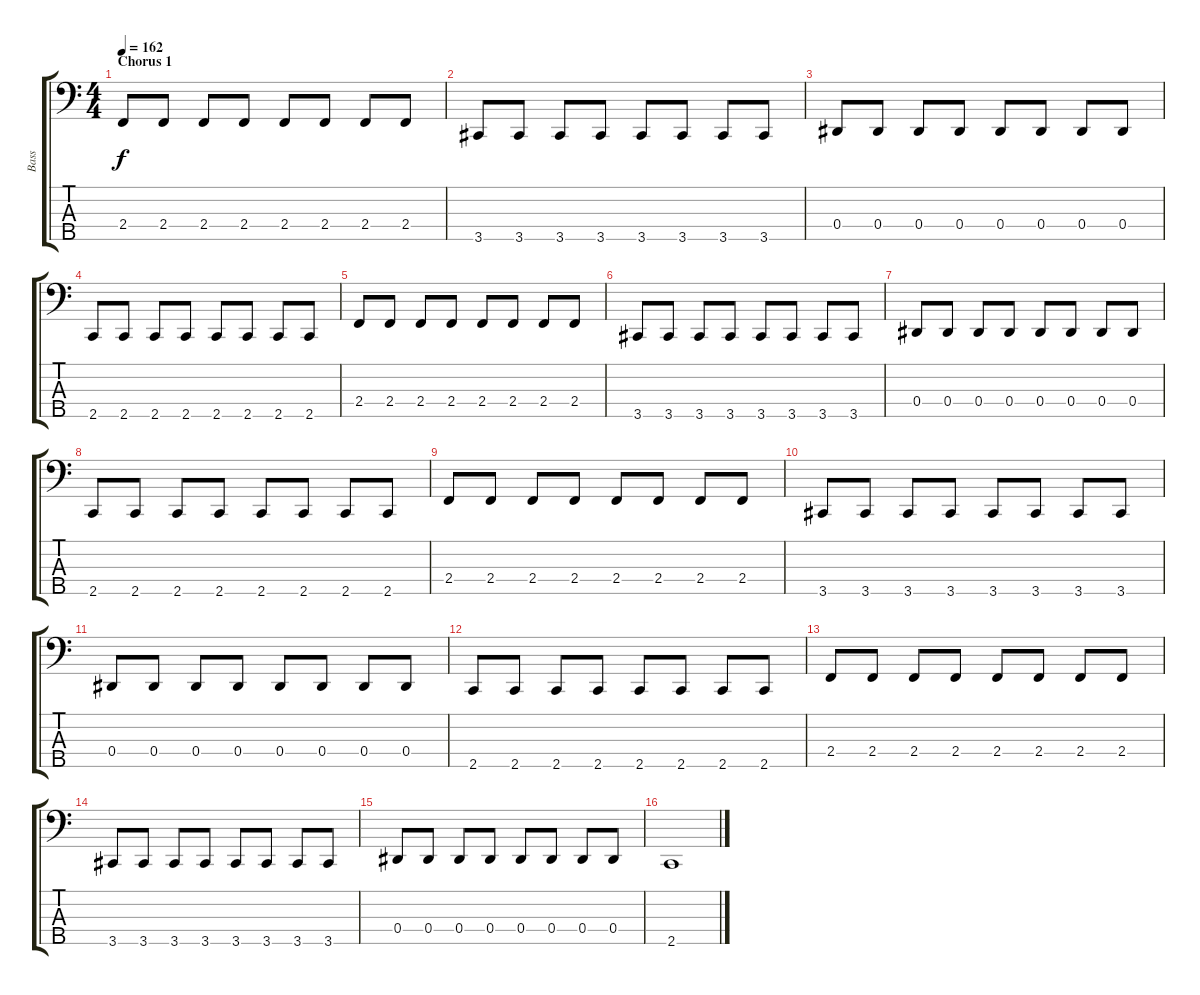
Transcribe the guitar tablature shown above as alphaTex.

\track ("Bass" "Bass") {instrument electricbasspick}
\staff {score tabs}
\tuning (Gb2 Db2 Ab1 Eb1 Bb0) {hide}
\ts (4 4)
\section ("" "Chorus 1")
\tempo 162
\clef f4
\ks c
2.4.8{dy f} 2.4.8 2.4.8 2.4.8 2.4.8 2.4.8 2.4.8 2.4.8 |
3.5.8 3.5.8 3.5.8 3.5.8 3.5.8 3.5.8 3.5.8 3.5.8 |
0.4.8 0.4.8 0.4.8 0.4.8 0.4.8 0.4.8 0.4.8 0.4.8 |
2.5.8 2.5.8 2.5.8 2.5.8 2.5.8 2.5.8 2.5.8 2.5.8 |
2.4.8 2.4.8 2.4.8 2.4.8 2.4.8 2.4.8 2.4.8 2.4.8 |
3.5.8 3.5.8 3.5.8 3.5.8 3.5.8 3.5.8 3.5.8 3.5.8 |
0.4.8 0.4.8 0.4.8 0.4.8 0.4.8 0.4.8 0.4.8 0.4.8 |
2.5.8 2.5.8 2.5.8 2.5.8 2.5.8 2.5.8 2.5.8 2.5.8 |
2.4.8 2.4.8 2.4.8 2.4.8 2.4.8 2.4.8 2.4.8 2.4.8 |
3.5.8 3.5.8 3.5.8 3.5.8 3.5.8 3.5.8 3.5.8 3.5.8 |
0.4.8 0.4.8 0.4.8 0.4.8 0.4.8 0.4.8 0.4.8 0.4.8 |
2.5.8 2.5.8 2.5.8 2.5.8 2.5.8 2.5.8 2.5.8 2.5.8 |
2.4.8 2.4.8 2.4.8 2.4.8 2.4.8 2.4.8 2.4.8 2.4.8 |
3.5.8 3.5.8 3.5.8 3.5.8 3.5.8 3.5.8 3.5.8 3.5.8 |
0.4.8 0.4.8 0.4.8 0.4.8 0.4.8 0.4.8 0.4.8 0.4.8 |
2.5.1
